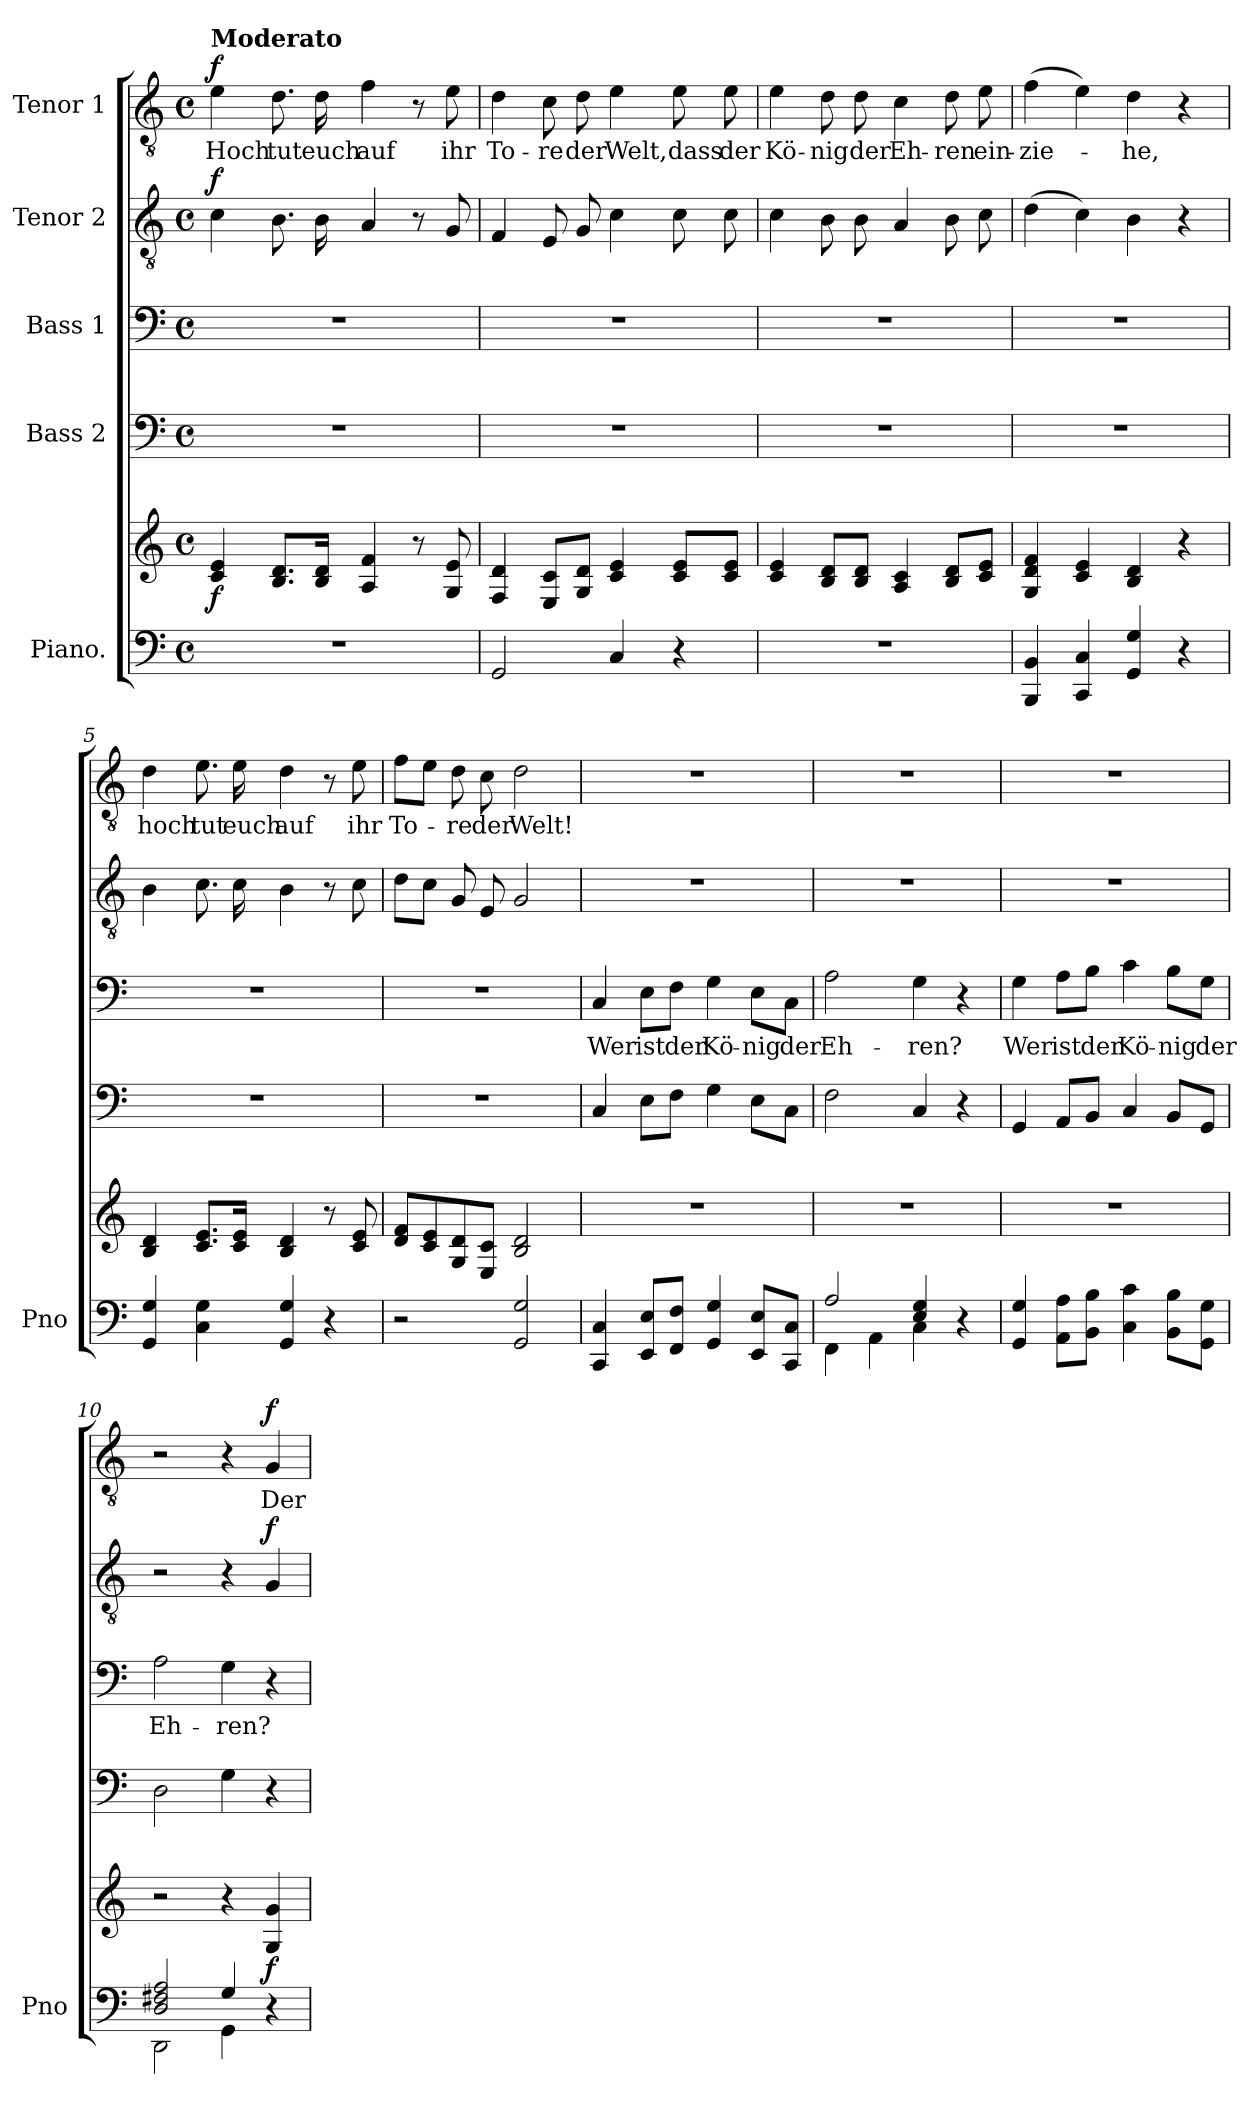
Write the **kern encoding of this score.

**kern	**kern	**dynam	**kern	**dynam	**kern	**text	**dynam	**kern	**dynam	**kern	**text	**dynam
*part5	*part5	*part5	*part4	*part4	*part3	*part3	*part3	*part2	*part2	*part1	*part1	*part1
*staff6	*staff5	*staff5/6	*staff4	*staff4	*staff3	*staff3	*staff3	*staff2	*staff2	*staff1	*staff1	*staff1
*I"Piano.	*	*	*I"Bass 2	*	*I"Bass 1	*	*	*I"Tenor 2	*	*I"Tenor 1	*	*
*I'Pno	*	*	*	*	*	*	*	*	*	*	*	*
*clefF4	*clefG2	*	*clefF4	*	*clefF4	*	*	*clefGv2	*	*clefGv2	*	*
*k[]	*k[]	*	*k[]	*	*k[]	*	*	*k[]	*	*k[]	*	*
*M4/4	*M4/4	*	*M4/4	*	*M4/4	*	*	*M4/4	*	*M4/4	*	*
*met(c)	*met(c)	*	*met(c)	*	*met(c)	*	*	*met(c)	*	*met(c)	*	*
=1	=1	=1	=1	=1	=1	=1	=1	=1	=1	=1	=1	=1
!	!	!	!	!	!	!	!	!	!	!LO:TX:a:B:t=Moderato	!	!
!	!	!LO:DY:b	!	!	!	!	!	!	!LO:DY:a	!	!LO:LY:b	!LO:DY:a
1r	4c/ 4e/	f	1r	.	1r	.	.	4c\	f	4e\	Hoch	f
!	!	!	!	!	!	!	!	!	!	!	!LO:LY:b	!
.	8.B/ 8.d/L	.	.	.	.	.	.	8.B\	.	8.d\	tut	.
!	!	!	!	!	!	!	!	!	!	!	!LO:LY:b	!
.	16B/ 16d/Jk	.	.	.	.	.	.	16B\	.	16d\	euch	.
!	!	!	!	!	!	!	!	!	!	!	!LO:LY:b	!
.	4A/ 4f/	.	.	.	.	.	.	4A/	.	4f\	auf	.
.	8r	.	.	.	.	.	.	8r	.	8r	.	.
!	!	!	!	!	!	!	!	!	!	!	!LO:LY:b	!
.	8G/ 8e/	.	.	.	.	.	.	8G/	.	8e\	ihr	.
=2	=2	=2	=2	=2	=2	=2	=2	=2	=2	=2	=2	=2
!	!	!	!	!	!	!	!	!	!	!	!LO:LY:b	!
2GG/	4F/ 4d/	.	1r	.	1r	.	.	4F/	.	4d\	To-	.
!	!	!	!	!	!	!	!	!	!	!	!LO:LY:b	!
.	8E/ 8c/L	.	.	.	.	.	.	8E/	.	8c\	-re	.
!	!	!	!	!	!	!	!	!	!	!	!LO:LY:b	!
.	8G/ 8d/J	.	.	.	.	.	.	8G/	.	8d\	der	.
!	!	!	!	!	!	!	!	!	!	!	!LO:LY:b	!
4C/	4c/ 4e/	.	.	.	.	.	.	4c\	.	4e\	Welt,	.
!	!	!	!	!	!	!	!	!	!	!	!LO:LY:b	!
4r	8c/ 8e/L	.	.	.	.	.	.	8c\	.	8e\	dass	.
!	!	!	!	!	!	!	!	!	!	!	!LO:LY:b	!
.	8c/ 8e/J	.	.	.	.	.	.	8c\	.	8e\	der	.
=3	=3	=3	=3	=3	=3	=3	=3	=3	=3	=3	=3	=3
!	!	!	!	!	!	!	!	!	!	!	!LO:LY:b	!
1r	4c/ 4e/	.	1r	.	1r	.	.	4c\	.	4e\	Kö-	.
!	!	!	!	!	!	!	!	!	!	!	!LO:LY:b	!
.	8B/ 8d/L	.	.	.	.	.	.	8B\	.	8d\	-nig	.
!	!	!	!	!	!	!	!	!	!	!	!LO:LY:b	!
.	8B/ 8d/J	.	.	.	.	.	.	8B\	.	8d\	der	.
!	!	!	!	!	!	!	!	!	!	!	!LO:LY:b	!
.	4A/ 4c/	.	.	.	.	.	.	4A/	.	4c\	Eh-	.
!	!	!	!	!	!	!	!	!	!	!	!LO:LY:b	!
.	8B/ 8d/L	.	.	.	.	.	.	8B\	.	8d\	-ren	.
!	!	!	!	!	!	!	!	!	!	!	!LO:LY:b	!
.	8c/ 8e/J	.	.	.	.	.	.	8c\	.	8e\	ein-	.
=4	=4	=4	=4	=4	=4	=4	=4	=4	=4	=4	=4	=4
!	!	!	!	!	!	!	!	!	!	!	!LO:LY:b	!
4BBB/ 4BB/	4G/ 4d/ 4f/	.	1r	.	1r	.	.	(4d\	.	(4f\	-zie-	.
4CC/ 4C/	4c/ 4e/	.	.	.	.	.	.	4c\)	.	4e\)	.	.
!	!	!	!	!	!	!	!	!	!	!	!LO:LY:b	!
4GG/ 4G/	4B/ 4d/	.	.	.	.	.	.	4B\	.	4d\	-he,	.
4r	4r	.	.	.	.	.	.	4r	.	4r	.	.
!!LO:LB:g=z
=5	=5	=5	=5	=5	=5	=5	=5	=5	=5	=5	=5	=5
!	!	!	!	!	!	!	!	!	!	!	!LO:LY:b	!
4GG/ 4G/	4B/ 4d/	.	1r	.	1r	.	.	4B\	.	4d\	hoch	.
!	!	!	!	!	!	!	!	!	!	!	!LO:LY:b	!
4C\ 4G\	8.c/ 8.e/L	.	.	.	.	.	.	8.c\	.	8.e\	tut	.
!	!	!	!	!	!	!	!	!	!	!	!LO:LY:b	!
.	16c/ 16e/Jk	.	.	.	.	.	.	16c\	.	16e\	euch	.
!	!	!	!	!	!	!	!	!	!	!	!LO:LY:b	!
4GG/ 4G/	4B/ 4d/	.	.	.	.	.	.	4B\	.	4d\	auf	.
4r	8r	.	.	.	.	.	.	8r	.	8r	.	.
!	!	!	!	!	!	!	!	!	!	!	!LO:LY:b	!
.	8c/ 8e/	.	.	.	.	.	.	8c\	.	8e\	ihr	.
=6	=6	=6	=6	=6	=6	=6	=6	=6	=6	=6	=6	=6
!	!	!	!	!	!	!	!	!	!	!	!LO:LY:b	!
2r	8d/ 8f/L	.	1r	.	1r	.	.	8d\L	.	8f\L	To-	.
.	8c/ 8e/	.	.	.	.	.	.	8c\J	.	8e\J	.	.
!	!	!	!	!	!	!	!	!	!	!	!LO:LY:b	!
.	8G/ 8d/	.	.	.	.	.	.	8G/	.	8d\	-re	.
!	!	!	!	!	!	!	!	!	!	!	!LO:LY:b	!
.	8E/ 8c/J	.	.	.	.	.	.	8E/	.	8c\	der	.
!	!	!	!	!	!	!	!	!	!	!	!LO:LY:b	!
2GG/ 2G/	2B/ 2d/	.	.	.	.	.	.	2G/	.	2d\	Welt!	.
=7	=7	=7	=7	=7	=7	=7	=7	=7	=7	=7	=7	=7
!	!	!LO:DY:a=2	!	!LO:DY:a	!	!LO:LY:b	!LO:DY:a	!	!	!	!	!
4CC/ 4C/	1r	other-dynamics	4C/	other-dynamics	4C/	Wer	other-dynamics	1r	.	1r	.	.
!	!	!	!	!	!	!LO:LY:b	!	!	!	!	!	!
8EE/ 8E/L	.	.	8E\L	.	8E\L	ist	.	.	.	.	.	.
!	!	!	!	!	!	!LO:LY:b	!	!	!	!	!	!
8FF/ 8F/J	.	.	8F\J	.	8F\J	der	.	.	.	.	.	.
!	!	!	!	!	!	!LO:LY:b	!	!	!	!	!	!
4GG/ 4G/	.	.	4G\	.	4G\	Kö-	.	.	.	.	.	.
!	!	!	!	!	!	!LO:LY:b	!	!	!	!	!	!
8EE/ 8E/L	.	.	8E\L	.	8E\L	-nig	.	.	.	.	.	.
!	!	!	!	!	!	!LO:LY:b	!	!	!	!	!	!
8CC/ 8C/J	.	.	8C\J	.	8C\J	der	.	.	.	.	.	.
=8	=8	=8	=8	=8	=8	=8	=8	=8	=8	=8	=8	=8
*^	*	*	*	*	*	*	*	*	*	*	*	*
!	!	!	!	!	!	!	!LO:LY:b	!	!	!	!	!	!
2A/	4FF\	1r	.	2F\	.	2A\	Eh-	.	1r	.	1r	.	.
.	4AA\	.	.	.	.	.	.	.	.	.	.	.	.
!	!	!	!	!	!	!	!LO:LY:b	!	!	!	!	!	!
4E/ 4G/	4C\	.	.	4C/	.	4G\	-ren?	.	.	.	.	.	.
4r	4ryy	.	.	4r	.	4r	.	.	.	.	.	.	.
!!LO:LB:g=z
=9	=9	=9	=9	=9	=9	=9	=9	=9	=9	=9	=9	=9	=9
!	!	!	!	!	!	!	!LO:LY:b	!	!	!	!	!	!
*v	*v	*	*	*	*	*	*	*	*	*	*	*	*
4GG/ 4G/	1r	.	4GG/	.	4G\	Wer	.	1r	.	1r	.	.
!	!	!	!	!	!	!LO:LY:b	!	!	!	!	!	!
8AA\ 8A\L	.	.	8AA/L	.	8A\L	ist	.	.	.	.	.	.
!	!	!	!	!	!	!LO:LY:b	!	!	!	!	!	!
8BB\ 8B\J	.	.	8BB/J	.	8B\J	der	.	.	.	.	.	.
!	!	!	!	!	!	!LO:LY:b	!	!	!	!	!	!
4C\ 4c\	.	.	4C/	.	4c\	Kö-	.	.	.	.	.	.
!	!	!	!	!	!	!LO:LY:b	!	!	!	!	!	!
8BB\ 8B\L	.	.	8BB/L	.	8B\L	-nig	.	.	.	.	.	.
!	!	!	!	!	!	!LO:LY:b	!	!	!	!	!	!
8GG\ 8G\J	.	.	8GG/J	.	8G\J	der	.	.	.	.	.	.
=10	=10	=10	=10	=10	=10	=10	=10	=10	=10	=10	=10	=10
*^	*	*	*	*	*	*	*	*	*	*	*	*
!	!	!	!	!	!	!	!LO:LY:b	!	!	!	!	!	!
2D/ 2F#X/ 2A/	2DD\	2r	.	2D\	.	2A\	Eh-	.	2r	.	2r	.	.
!	!	!	!	!	!	!	!LO:LY:b	!	!	!	!	!	!
4G/	4GG\	4r	.	4G\	.	4G\	-ren?	.	4r	.	4r	.	.
!	!	!	!LO:DY:b	!	!	!	!	!	!	!LO:DY:a	!	!LO:LY:b	!LO:DY:a
4r	4ryy	4G/ 4g/	f	4r	.	4r	.	.	4G/	f	4G/	Der	f
*v	*v	*	*	*	*	*	*	*	*	*	*	*	*
=	=	=	=	=	=	=	=	=	=	=	=	=
*-	*-	*-	*-	*-	*-	*-	*-	*-	*-	*-	*-	*-
